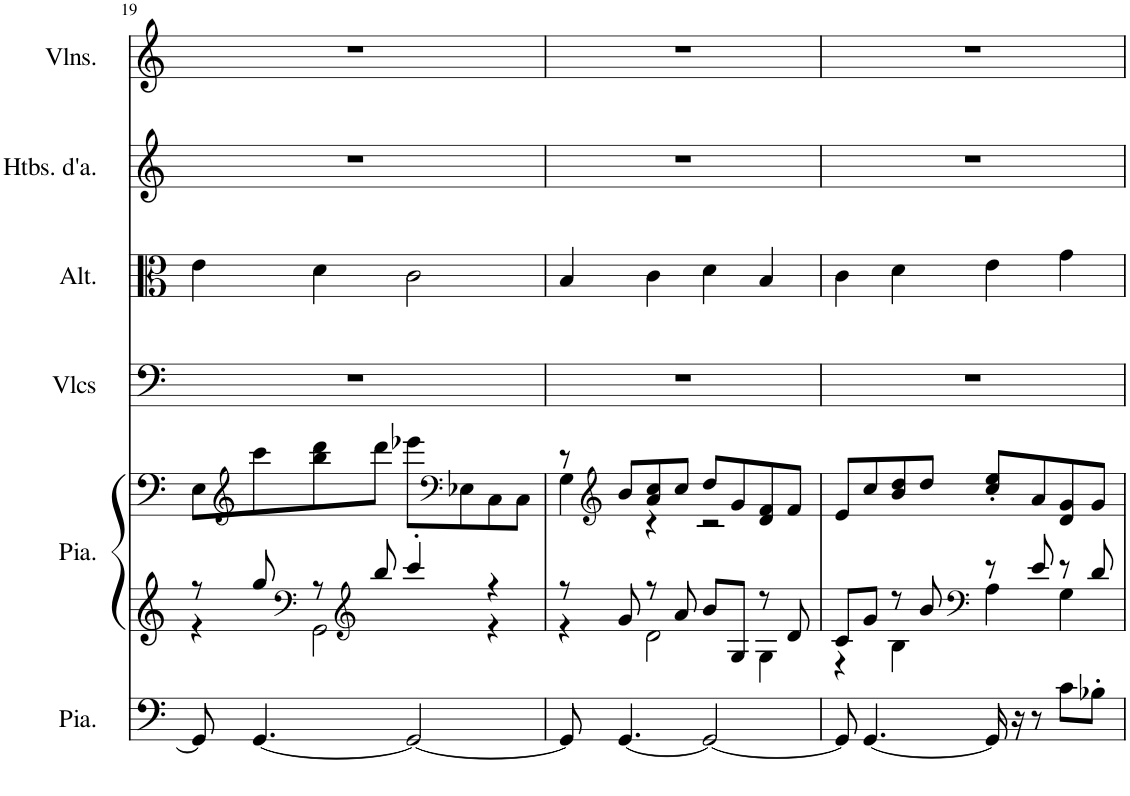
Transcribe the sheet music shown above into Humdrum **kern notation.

**kern	**kern	**kern	**kern	**kern	**kern	**kern
*part6	*part5	*part5	*part4	*part3	*part2	*part1
*staff7	*staff6	*staff5	*staff4	*staff3	*staff2	*staff1
*I"Piano, Pedals	*I"Piano, Organ	*	*I"Violoncelles, Bass	*I"Altos, Tenor	*I"Hautbois d'amour, Alto	*I"Violons, Soprano
*I'Pia.	*I'Pia.	*	*I'Vlcs	*I'Alt.	*I'Htbs. d'a.	*I'Vlns.
!!LO:PB:g=z
*clefF4	*clefG2	*clefF4	*clefF4	*clefC3	*clefG2	*clefG2
*	*	*	*	*	*Trd2c3	*
*k[]	*k[]	*k[]	*k[]	*k[]	*k[]	*k[]
*M4/4	*M4/4	*M4/4	*M4/4	*M4/4	*M4/4	*M4/4
=19	=19	=19	=19	=19	=19	=19
*	*^	*	*	*	*	*
8GG/]	8r	4r	8E\L	1r	4e\	1r	1r
*	*	*	*clefG2	*	*	*	*
[4.GG/	8gg/	.	8ccc\	.	.	.	.
*	*clefF4	*	*	*	*	*	*
.	8r	2GG\	8bb\ 8ddd\	.	4d\	.	.
*	*clefG2	*	*	*	*	*	*
.	8bb/	.	8ddd\J	.	.	.	.
2GG/_	4ccc'/	.	8eee-X\L	.	2c\	.	.
*	*	*	*clefF4	*	*	*	*
.	.	.	8E-X\	.	.	.	.
.	4r	4r	8C\	.	.	.	.
.	.	.	8C\J	.	.	.	.
=20	=20	=20	=20	=20	=20	=20	=20
*	*	*	*^	*	*	*	*
8GG/]	8r	4r	8r	4G\	1r	4B/	1r	1r
*	*	*	*clefG2	*	*	*	*	*
[4.GG/	8g/	.	8b/L	.	.	.	.	.
.	8r	2d\	8a/ 8cc/	4r	.	4c\	.	.
.	8a/	.	8cc/J	.	.	.	.	.
2GG/_	8b/L	.	8dd/L	2r	.	4d\	.	.
.	8G/J	.	8g/	.	.	.	.	.
.	8r	4G\	8d/ 8f/	.	.	4B/	.	.
.	8d/	.	8f/J	.	.	.	.	.
*	*	*	*v	*v	*	*	*	*
=21	=21	=21	=21	=21	=21	=21	=21
8GG/]	8c/L	4r	8e/L	1r	4c\	1r	1r
[4.GG/	8g/J	.	8cc/	.	.	.	.
.	8r	4B\	8b/ 8dd/	.	4d\	.	.
.	8b/	.	8dd/J	.	.	.	.
*	*clefF4	*	*	*	*	*	*
16GG/]	8r	4A\	8cc/' 8ee/'L	.	4e\	.	.
16r	.	.	.	.	.	.	.
8r	8e/	.	8a/	.	.	.	.
8c\L	8r	4G\	8d/ 8g/	.	4g\	.	.
8B-X'\J	8d/	.	8g/J	.	.	.	.
*	*v	*v	*	*	*	*	*
=	=	=	=	=	=	=
*-	*-	*-	*-	*-	*-	*-
